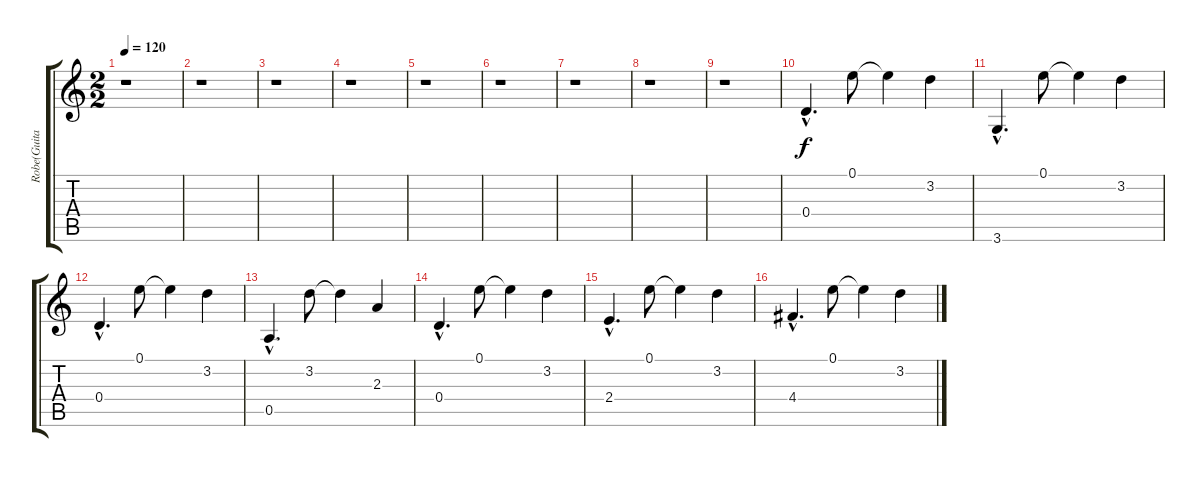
\track ("Robe(Guitarra limpia)" "Robe(Guita") {instrument electricguitarclean}
\staff {score tabs}
\tuning (E4 B3 G3 D3 A2 E2) {hide}
\ts (2 2)
\tempo 120
\clef g2
\ks c
r.1{dy f} |
r.1 |
r.1 |
r.1 |
r.1 |
r.1 |
r.1 |
r.1 |
r.1 |
0.4{hac}.4{d} 0.1.8 0.1{t}.4 3.2.4 |
3.6{hac}.4{d} 0.1.8 0.1{t}.4 3.2.4 |
0.4{hac}.4{d} 0.1.8 0.1{t}.4 3.2.4 |
0.5{hac}.4{d} 3.2.8 3.2{t}.4 2.3.4 |
0.4{hac}.4{d} 0.1.8 0.1{t}.4 3.2.4 |
2.4{hac}.4{d} 0.1.8 0.1{t}.4 3.2.4 |
4.4{hac}.4{d} 0.1.8 0.1{t}.4 3.2.4
